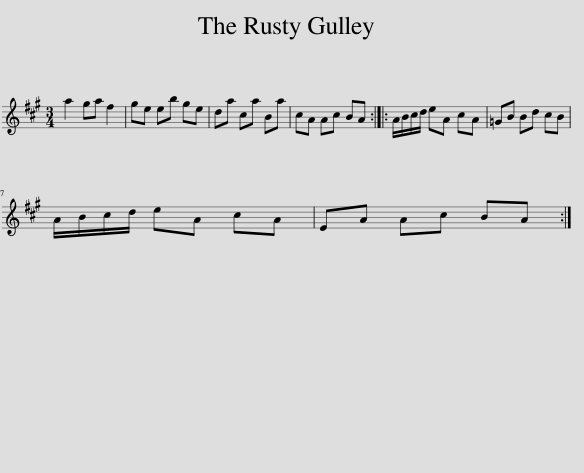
X:1
L:1/8
M:3/4
I:linebreak $
K:A
V:1 treble
V:1
 a2 ga f2 | ge eb ge | da ca Ba | cA Ac BA :: A/B/c/d/ eA cA | %5
 =GB Bd cB |$ A/B/c/d/ eA cA | EA Ac BA :| %8
